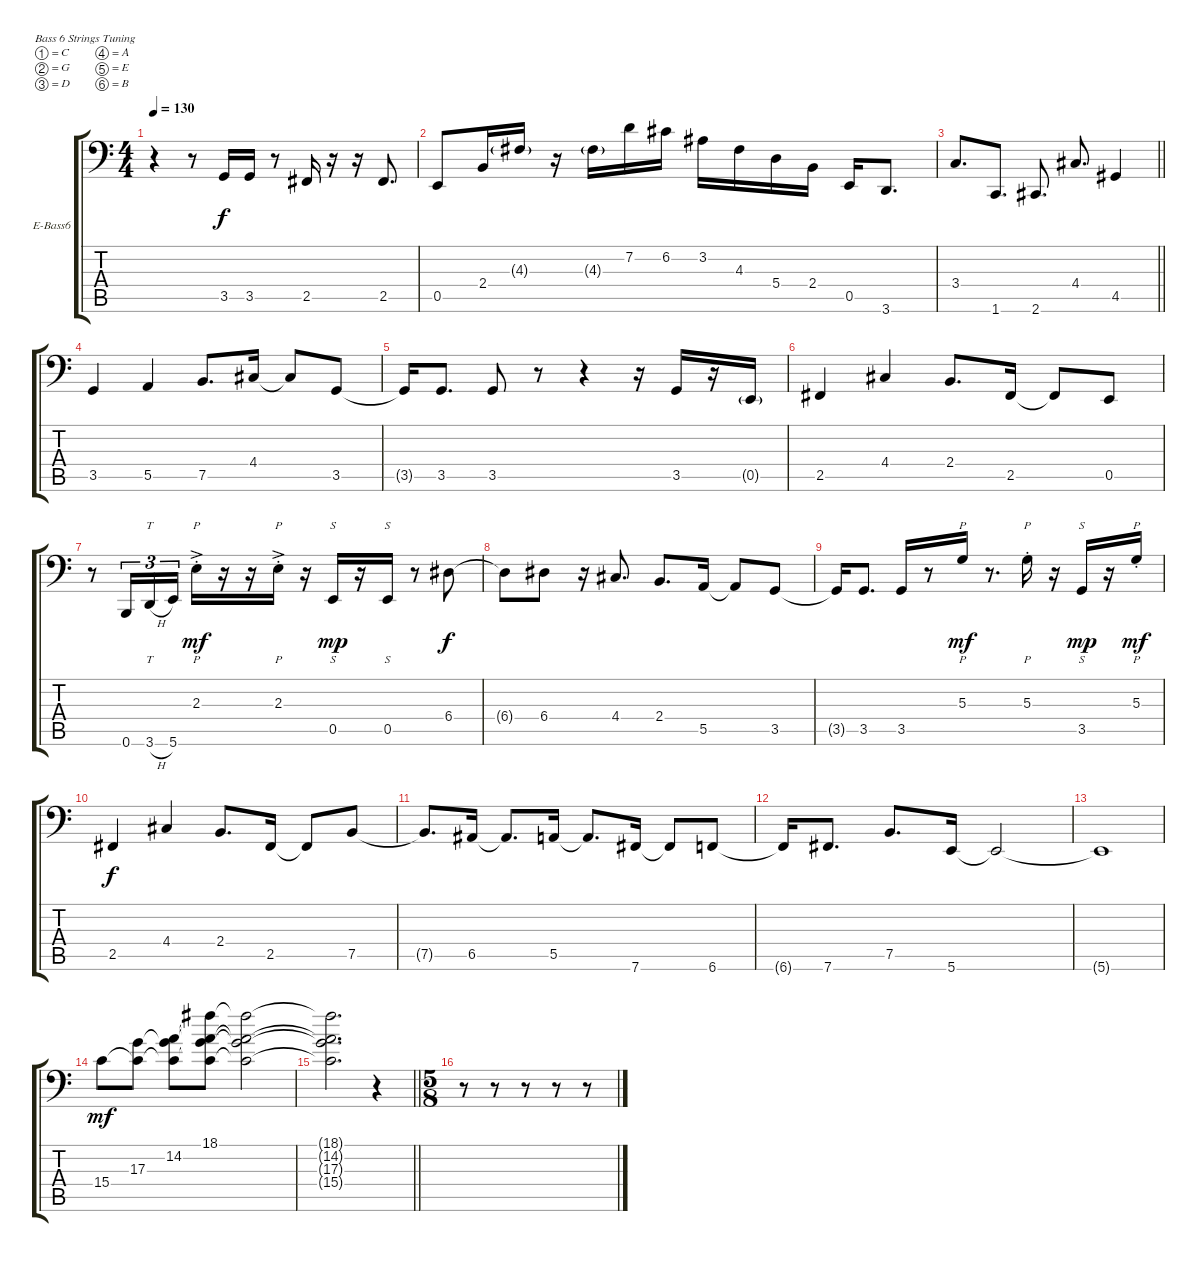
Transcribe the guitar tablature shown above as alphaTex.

\defaultSystemsLayout 4
\bracketExtendMode groupsimilarinstruments
\firstSystemTrackNameOrientation horizontal
\otherSystemsTrackNameOrientation horizontal
\track ("6 strings Bass" "E-Bass6") {instrument electricbassfinger}
\staff {score tabs}
\tuning (C3 G2 D2 A1 E1 B0)
\ts (4 4)
\tempo 130
\clef f4
\ks c
r.4{dy mf} r.8 3.5.16{dy f} 3.5.16 r.8 2.5.16 r.16 r.16 2.5.8{d} |
0.5.8 2.4.16 4.3{g}.16 r.16 4.3{g}.16 7.2.16 6.2.16 3.2.16 4.3.16 5.4.16 2.4.16 0.5.16 3.6.8{d} |
\barLineRight lightlight
3.4.8{d} 1.6.8{d} 2.6.8{d} 4.4.8{d} 4.5.4 |
\scale
0.358834 3.5.4 5.5.4 7.5.8{d} 4.4.16 4.4{t}.8 3.5.8 |
\scale
0.35337 3.5{t}.16 3.5.8{d} 3.5.8 r.8 r.4 r.16 3.5.16 r.16 0.5{g}.16 |
\scale
0.287796 2.5.4 4.4.4 2.4.8{d} 2.5.16 2.5{t}.8 0.5.8 |
r.8 0.6.16{tu (3 2)} 3.6{h}.16{tt tu (3 2)} 5.6.16{tu (3 2)} 2.3{ac st}.16{p dy mf} r.16 r.16 2.3{ac st}.16{p} r.16 0.5.16{s dy mp} r.16 0.5.16{s} r.8 6.4.8{dy f} |
6.4{t}.8 6.4.8 r.16 4.4.8{d} 2.4.8{d} 5.5.16 5.5{t}.8 3.5.8 |
3.5{t}.16 3.5.8{d} 3.5.16 r.8 5.3.16{p dy mf} r.8{d} 5.3{st}.16{p} r.16 3.5.16{s dy mp} r.16 5.3{st}.16{p dy mf} |
\scale
0.312002 2.5.4{dy f} 4.4.4 2.4.8{d} 2.5.16 2.5{t}.8 7.5.8 |
\scale
0.409392 7.5{t}.8{d} 6.5.16 6.5{t}.8{d} 5.5.16 5.5{t}.8{d} 7.6.16 7.6{t}.8 6.6.8 |
\scale
0.278607 6.6{t}.16 7.6.8{d} 7.5.8{d} 5.6.16 5.6{t}.2 |
5.6{t}.1 |
15.4.8{dy mf} (17.3 15.4{t}).8 (14.2 17.3{t} 15.4{t}).8 (18.1 14.2{t} 17.3{t} 15.4{t}).8 (18.1{t} 14.2{t} 17.3{t} 15.4{t}).2 |
\barLineRight lightlight
(18.1{t} 14.2{t} 17.3{t} 15.4{t}).2{d} r.4 |
\ts (5 8)
r.8 r.8 r.8 r.8 r.8
